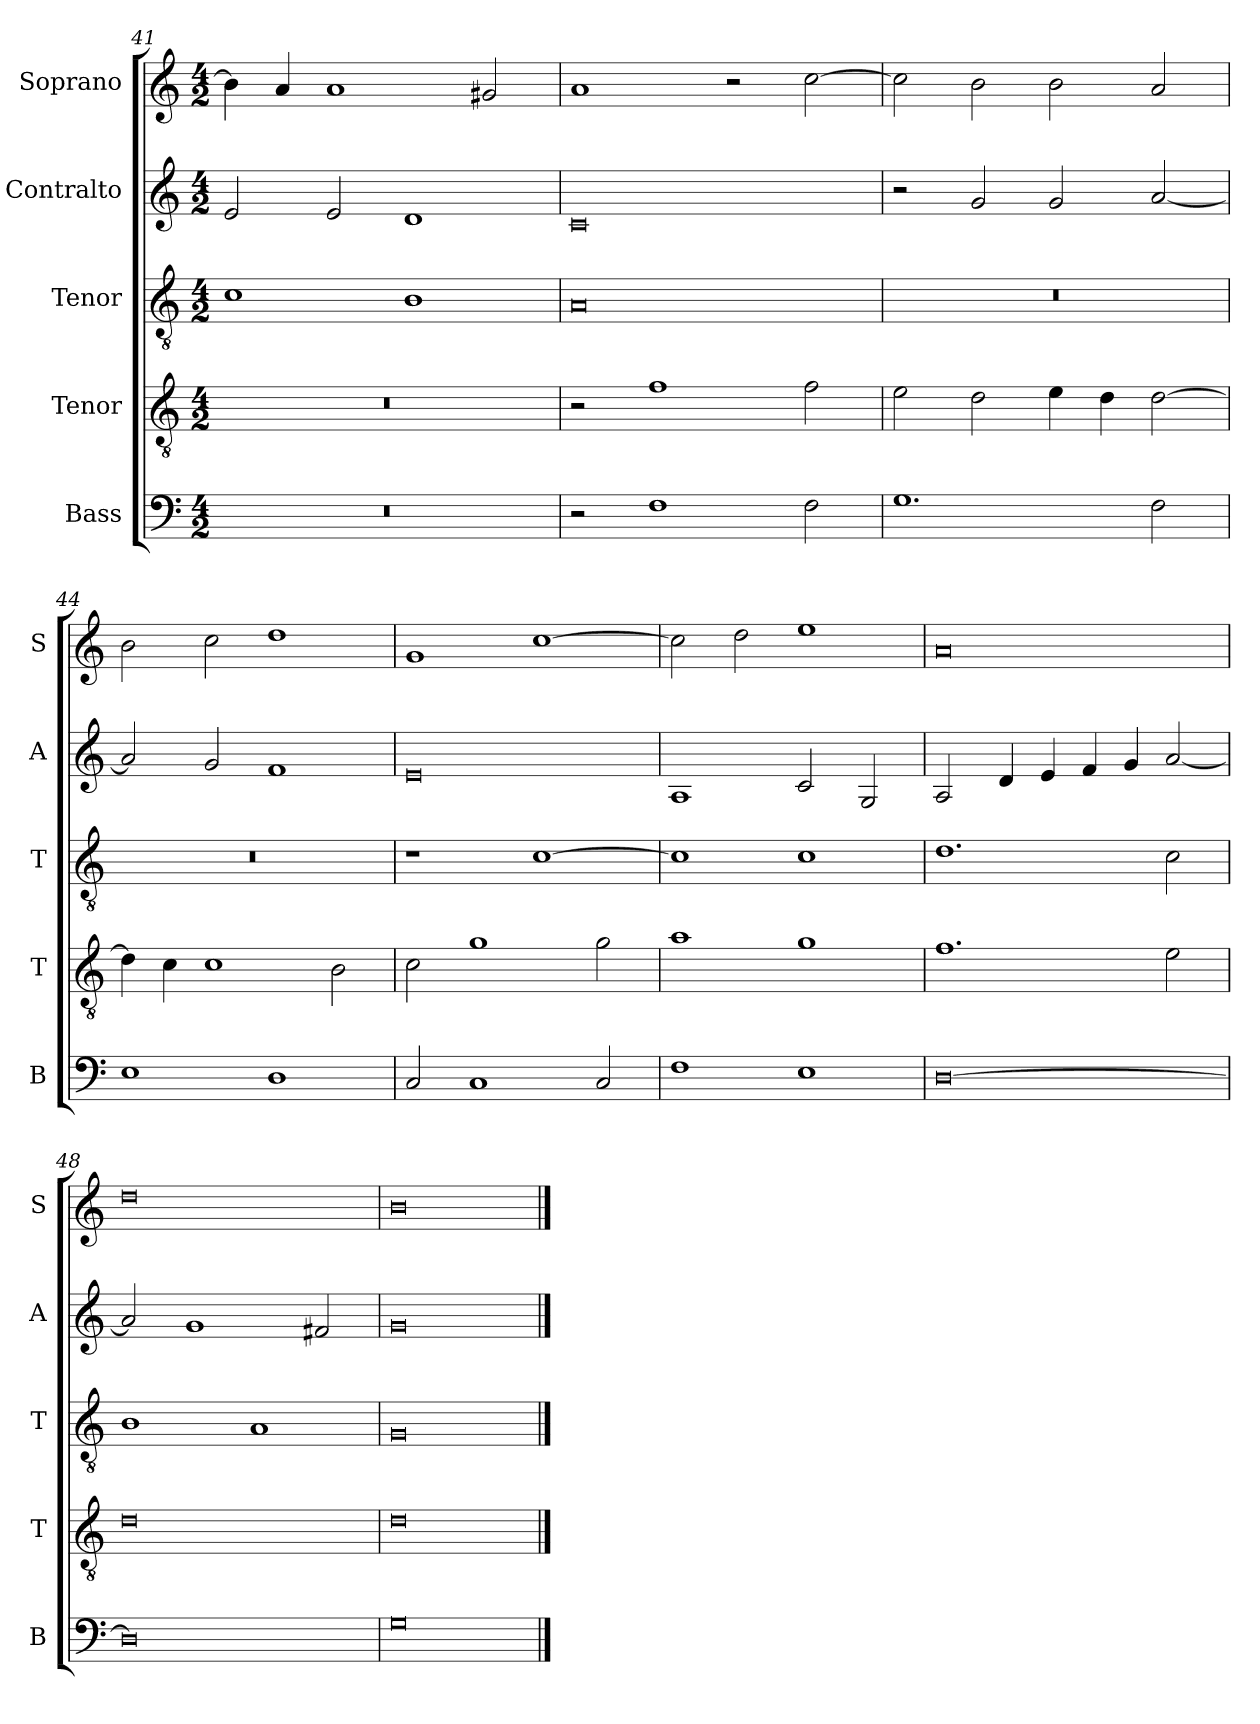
**kern	**kern	**kern	**kern	**kern
*part5	*part4	*part3	*part2	*part1
*staff5	*staff4	*staff3	*staff2	*staff1
*I"Bass	*I"Tenor	*I"Tenor	*I"Contralto	*I"Soprano
*I'B	*I'T	*I'T	*I'A	*I'S
*clefF4	*clefGv2	*clefGv2	*clefG2	*clefG2
*k[]	*k[]	*k[]	*k[]	*k[]
*G:mix	*G:mix	*G:mix	*G:mix	*G:mix
*M4/2	*M4/2	*M4/2	*M4/2	*M4/2
=41	=41	=41	=41	=41
0r	0r	1c	2e	4b]
.	.	.	.	4a
.	.	.	2e	1a
.	.	1B	1d	.
.	.	.	.	2g#X
=42	=42	=42	=42	=42
2r	2r	0A	0c	1a
1F	1f	.	.	.
.	.	.	.	2r
2F	2f	.	.	[2cc
=43	=43	=43	=43	=43
1.G	2e	0r	2r	2cc]
.	2d	.	2g	2b
.	4e	.	2g	2b
.	4d	.	.	.
2F	[2d	.	[2a	2a
=44	=44	=44	=44	=44
1E	4d]	0r	2a]	2b
.	4c	.	.	.
.	1c	.	2g	2cc
1D	.	.	1f	1dd
.	2B	.	.	.
=45	=45	=45	=45	=45
2C	2c	1r	0e	1g
1C	1g	.	.	.
.	.	[1c	.	[1cc
2C	2g	.	.	.
=46	=46	=46	=46	=46
1F	1a	1c]	1A	2cc]
.	.	.	.	2dd
1E	1g	1c	2c	1ee
.	.	.	2G	.
=47	=47	=47	=47	=47
[0D	1.f	1.d	2A	0a
.	.	.	4d	.
.	.	.	4e	.
.	.	.	4f	.
.	.	.	4g	.
.	2e	2c	[2a	.
=48	=48	=48	=48	=48
0D]	0d	1B	2a]	0dd
.	.	.	1g	.
.	.	1A	.	.
.	.	.	2f#X	.
=49	=49	=49	=49	=49
0G	0d	0G	0g	0b
==	==	==	==	==
*-	*-	*-	*-	*-
